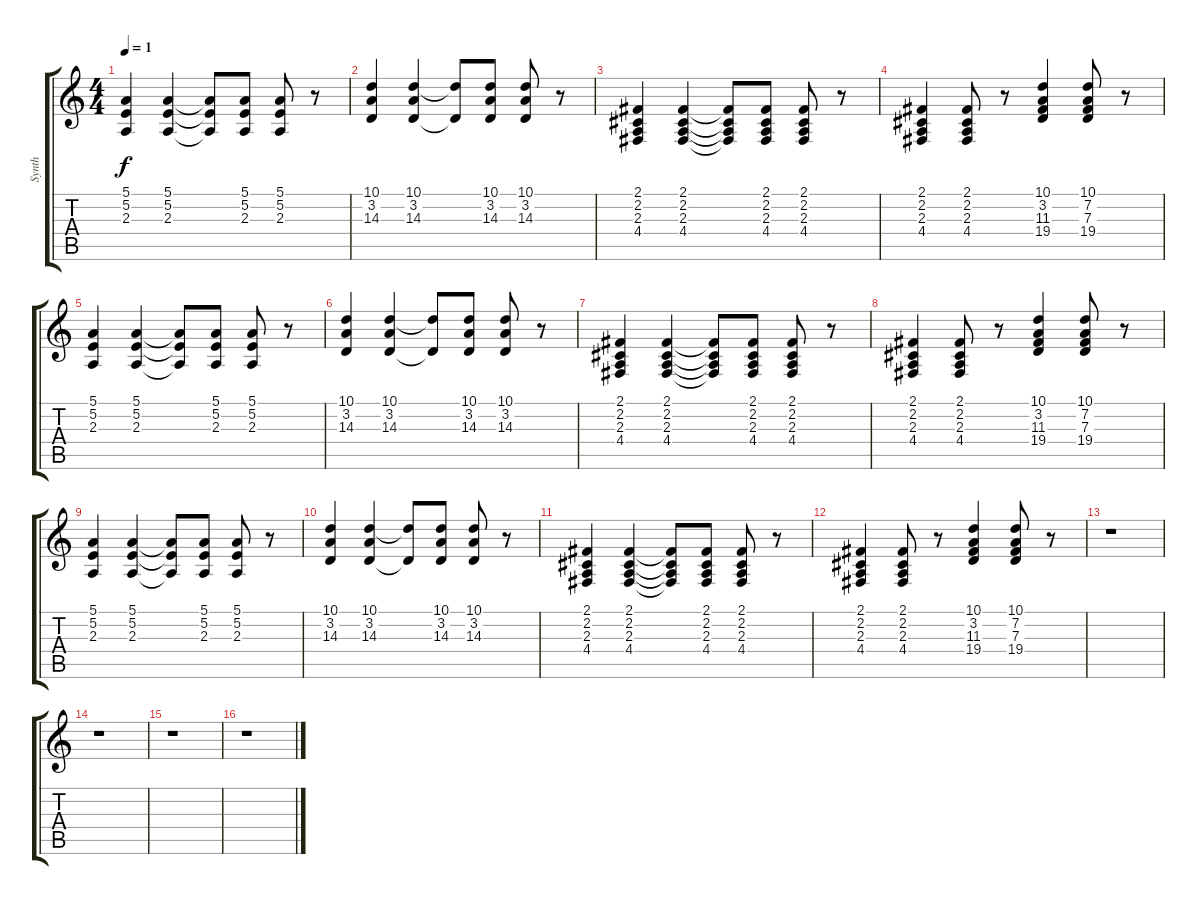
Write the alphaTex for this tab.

\track ("Synth" "Synth") {instrument lead2sawtooth}
\staff {score tabs}
\tuning (E4 B3 G3 D3 A2 E2) {hide}
\ts (4 4)
\tempo 1
\clef g2
\ks c
(5.1 5.2 2.3).4{dy f} (5.1 5.2 2.3).4 (5.1{t} 5.2{t} 2.3{t}).8 (5.1 5.2 2.3).8 (5.1 5.2 2.3).8 r.8 |
(10.1 3.2 14.3).4 (10.1 3.2 14.3).4 (10.1{t} 3.2{t}).8 (10.1 3.2 14.3).8 (10.1 3.2 14.3).8 r.8 |
(2.1 2.2 2.3 4.4).4 (2.1 2.2 2.3 4.4).4 (2.1{t} 2.2{t} 2.3{t} 4.4{t}).8 (2.1 2.2 2.3 4.4).8 (2.1 2.2 2.3 4.4).8 r.8 |
(2.1 2.2 2.3 4.4).4 (2.1 2.2 2.3 4.4).8 r.8 (10.1 3.2 11.3 19.4).4 (10.1 7.2 7.3 19.4).8 r.8 |
(5.1 5.2 2.3).4 (5.1 5.2 2.3).4 (5.1{t} 5.2{t} 2.3{t}).8 (5.1 5.2 2.3).8 (5.1 5.2 2.3).8 r.8 |
(10.1 3.2 14.3).4 (10.1 3.2 14.3).4 (10.1{t} 3.2{t}).8 (10.1 3.2 14.3).8 (10.1 3.2 14.3).8 r.8 |
(2.1 2.2 2.3 4.4).4 (2.1 2.2 2.3 4.4).4 (2.1{t} 2.2{t} 2.3{t} 4.4{t}).8 (2.1 2.2 2.3 4.4).8 (2.1 2.2 2.3 4.4).8 r.8 |
(2.1 2.2 2.3 4.4).4 (2.1 2.2 2.3 4.4).8 r.8 (10.1 3.2 11.3 19.4).4 (10.1 7.2 7.3 19.4).8 r.8 |
(5.1 5.2 2.3).4 (5.1 5.2 2.3).4 (5.1{t} 5.2{t} 2.3{t}).8 (5.1 5.2 2.3).8 (5.1 5.2 2.3).8 r.8 |
(10.1 3.2 14.3).4 (10.1 3.2 14.3).4 (10.1{t} 3.2{t}).8 (10.1 3.2 14.3).8 (10.1 3.2 14.3).8 r.8 |
(2.1 2.2 2.3 4.4).4 (2.1 2.2 2.3 4.4).4 (2.1{t} 2.2{t} 2.3{t} 4.4{t}).8 (2.1 2.2 2.3 4.4).8 (2.1 2.2 2.3 4.4).8 r.8 |
(2.1 2.2 2.3 4.4).4 (2.1 2.2 2.3 4.4).8 r.8 (10.1 3.2 11.3 19.4).4 (10.1 7.2 7.3 19.4).8 r.8 |
r.1 |
r.1 |
r.1 |
r.1
